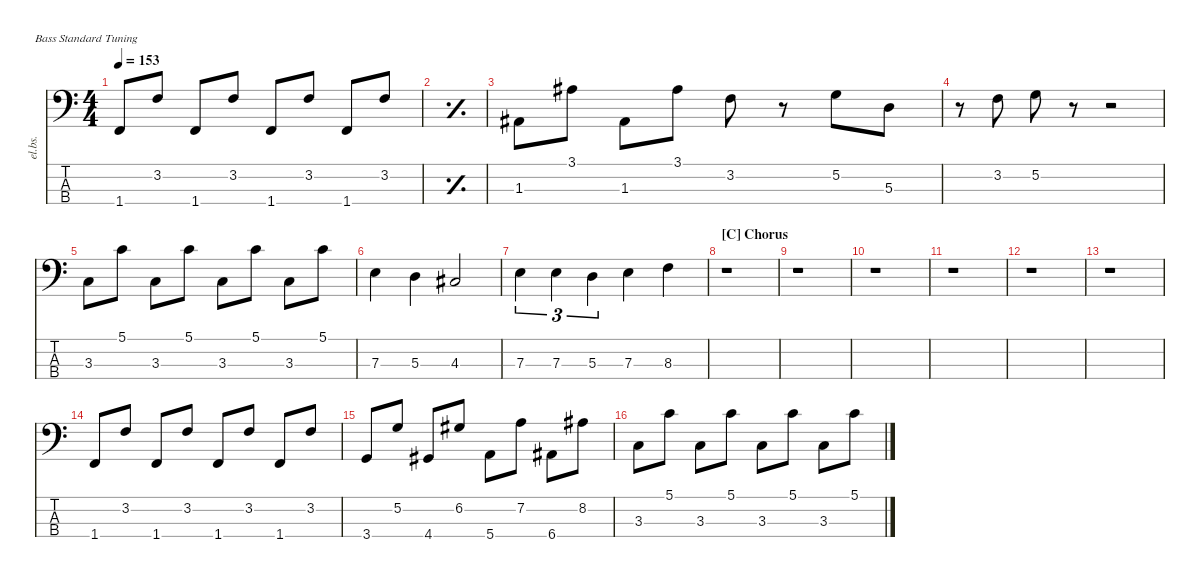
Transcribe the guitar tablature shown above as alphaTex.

\defaultSystemsLayout 4
\hideDynamics
\bracketExtendMode nobrackets
\track ("Electric Bass" "el.bs.") {instrument electricbassfinger}
\staff {score tabs}
\tuning (G2 D2 A1 E1)
\ts (4 4)
\tempo 153
\clef f4
\ks c
1.4.8{dy mf beam Up} 3.2.8{beam Up} 1.4.8{beam Up} 3.2.8{beam Up} 1.4.8{beam Up} 3.2.8{beam Up} 1.4.8{beam Up} 3.2.8{beam Up} |
\simile simple
|
\simile none
1.3{acc #}.8{beam Down} 3.1{acc #}.8{beam Down} 1.3{acc #}.8{beam Down} 3.1{acc #}.8{beam Down} 3.2.8{beam Down} r.8{beam Down} 5.2.8{beam Down} 5.3.8{beam Down} |
r.8{beam Down} 3.2.8{beam Down} 5.2.8{beam Down} r.8{beam Down} r.2{beam Down} |
3.3.8{beam Down} 5.1.8{beam Down} 3.3.8{beam Down} 5.1.8{beam Down} 3.3.8{beam Down} 5.1.8{beam Down} 3.3.8{beam Down} 5.1.8{beam Down} |
7.3.4{beam Down} 5.3.4{beam Down} 4.3{acc #}.2{beam Up} |
7.3.4{tu (3 2) beam Down} 7.3.4{tu (3 2) beam Down} 5.3.4{tu (3 2) beam Down} 7.3.4{beam Down} 8.3.4{beam Down} |
\section ("C" "Chorus")
r.1{beam Down} |
r.1{beam Down} |
r.1{beam Down} |
r.1{beam Down} |
r.1{beam Down} |
r.1{beam Down} |
1.4.8{beam Up} 3.2.8{beam Up} 1.4.8{beam Up} 3.2.8{beam Up} 1.4.8{beam Up} 3.2.8{beam Up} 1.4.8{beam Up} 3.2.8{beam Up} |
3.4.8{beam Up} 5.2.8{beam Up} 4.4{acc #}.8{beam Up} 6.2{acc #}.8{beam Up} 5.4.8{beam Down} 7.2.8{beam Down} 6.4{acc #}.8{beam Down} 8.2{acc #}.8{beam Down} |
3.3.8{beam Down} 5.1.8{beam Down} 3.3.8{beam Down} 5.1.8{beam Down} 3.3.8{beam Down} 5.1.8{beam Down} 3.3.8{beam Down} 5.1.8{beam Down}
